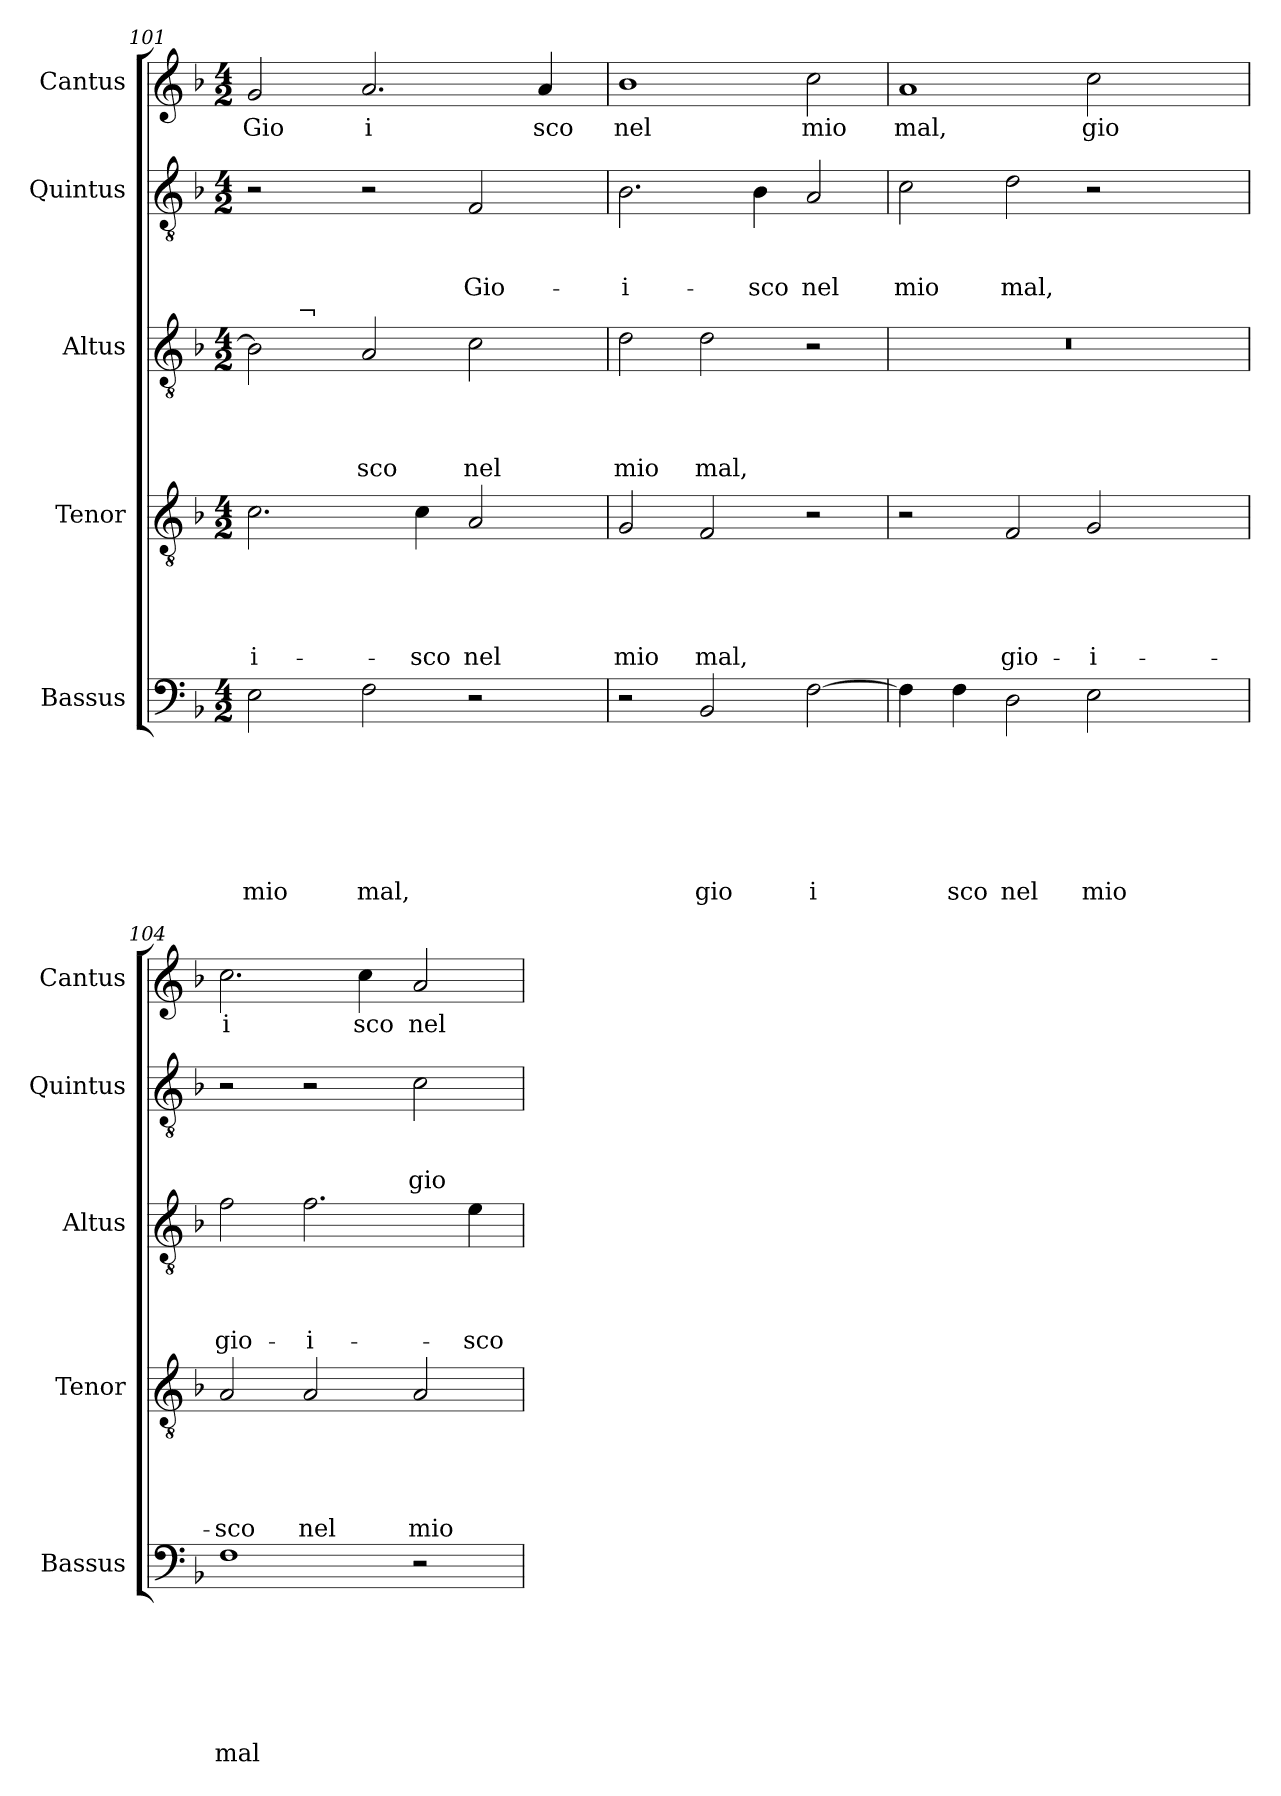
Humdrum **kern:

**kern	**text	**text	**text	**text	**text	**text	**text	**kern	**text	**text	**text	**text	**text	**kern	**text	**text	**text	**text	**kern	**text	**text	**text	**kern	**text
*part5	*part5	*part5	*part5	*part5	*part5	*part5	*part5	*part4	*part4	*part4	*part4	*part4	*part4	*part3	*part3	*part3	*part3	*part3	*part2	*part2	*part2	*part2	*part1	*part1
*staff5	*staff5	*staff5	*staff5	*staff5	*staff5	*staff5	*staff5	*staff4	*staff4	*staff4	*staff4	*staff4	*staff4	*staff3	*staff3	*staff3	*staff3	*staff3	*staff2	*staff2	*staff2	*staff2	*staff1	*staff1
*I"Bassus	*	*	*	*	*	*	*	*I"Tenor	*	*	*	*	*	*I"Altus	*	*	*	*	*I"Quintus	*	*	*	*I"Cantus	*
*I'Bassus	*	*	*	*	*	*	*	*I'Tenor	*	*	*	*	*	*I'Altus	*	*	*	*	*I'Quintus	*	*	*	*I'Cantus	*
*clefF4	*	*	*	*	*	*	*	*clefGv2	*	*	*	*	*	*clefGv2	*	*	*	*	*clefGv2	*	*	*	*clefG2	*
*k[b-]	*	*	*	*	*	*	*	*k[b-]	*	*	*	*	*	*k[b-]	*	*	*	*	*k[b-]	*	*	*	*k[b-]	*
*F:	*	*	*	*	*	*	*	*F:	*	*	*	*	*	*F:	*	*	*	*	*F:	*	*	*	*F:	*
*M4/2	*	*	*	*	*	*	*	*M4/2	*	*	*	*	*	*M4/2	*	*	*	*	*M4/2	*	*	*	*M4/2	*
=101	=101	=101	=101	=101	=101	=101	=101	=101	=101	=101	=101	=101	=101	=101	=101	=101	=101	=101	=101	=101	=101	=101	=101	=101
!	!	!	!	!	!	!	!LO:LY:b	!	!	!	!	!	!LO:LY:b	!	!	!	!	!	!	!	!	!	!	!LO:LY:b
*	*	*	*	*	*	*	*	*	*	*	*	*	*	*^	*	*	*	*	*	*	*	*	*	*
2E\	.	.	.	.	.	.	mio	2.c\	.	.	.	.	-i-	2B-\]	8ryy	.	.	.	.	2r	.	.	.	2g/	Gio
.	.	.	.	.	.	.	.	.	.	.	.	.	.	.	32ryy	.	.	.	.	.	.	.	.	.	.
!	!	!	!	!	!	!	!	!	!	!	!	!	!	!	!LO:TX:a:t=¬	!	!	!	!	!	!	!	!	!	!
.	.	.	.	.	.	.	.	.	.	.	.	.	.	.	1ryy	.	.	.	.	.	.	.	.	.	.
!	!	!	!	!	!	!	!LO:LY:b	!	!	!	!	!	!	!	!	!	!	!	!LO:LY:b	!	!	!	!	!	!LO:LY:b
2F\	.	.	.	.	.	.	mal,	.	.	.	.	.	.	2A/	.	.	.	.	-sco	2r	.	.	.	2.a/	i
!	!	!	!	!	!	!	!	!	!	!	!	!	!LO:LY:b	!	!	!	!	!	!	!	!	!	!	!	!
.	.	.	.	.	.	.	.	4c\	.	.	.	.	-sco	.	.	.	.	.	.	.	.	.	.	.	.
!	!	!	!	!	!	!	!	!	!	!	!	!	!LO:LY:b	!	!	!	!	!	!LO:LY:b	!	!	!	!LO:LY:b	!	!
2r	.	.	.	.	.	.	.	2A/	.	.	.	.	nel	2c\	.	.	.	.	nel	2F/	.	.	Gio-	.	.
.	.	.	.	.	.	.	.	.	.	.	.	.	.	.	4ryy	.	.	.	.	.	.	.	.	.	.
!	!	!	!	!	!	!	!	!	!	!	!	!	!	!	!	!	!	!	!	!	!	!	!	!	!LO:LY:b
.	.	.	.	.	.	.	.	.	.	.	.	.	.	.	.	.	.	.	.	.	.	.	.	4a/	sco
.	.	.	.	.	.	.	.	.	.	.	.	.	.	.	16.ryy	.	.	.	.	.	.	.	.	.	.
=102	=102	=102	=102	=102	=102	=102	=102	=102	=102	=102	=102	=102	=102	=102	=102	=102	=102	=102	=102	=102	=102	=102	=102	=102	=102
!	!	!	!	!	!	!	!	!	!	!	!	!	!LO:LY:b	!	!	!	!	!	!LO:LY:b	!	!	!	!LO:LY:b	!	!LO:LY:b
*	*	*	*	*	*	*	*	*	*	*	*	*	*	*v	*v	*	*	*	*	*	*	*	*	*	*
2r	.	.	.	.	.	.	.	2G/	.	.	.	.	mio	2d\	.	.	.	mio	2.B-\	.	.	-i-	1b-	nel
!	!	!	!	!	!	!	!LO:LY:b	!	!	!	!	!	!LO:LY:b	!	!	!	!	!LO:LY:b	!	!	!	!	!	!
2BB-/	.	.	.	.	.	.	gio	2F/	.	.	.	.	mal,	2d\	.	.	.	mal,	.	.	.	.	.	.
!	!	!	!	!	!	!	!	!	!	!	!	!	!	!	!	!	!	!	!	!	!	!LO:LY:b	!	!
.	.	.	.	.	.	.	.	.	.	.	.	.	.	.	.	.	.	.	4B-\	.	.	-sco	.	.
!	!	!	!	!	!	!	!LO:LY:b:rj	!	!	!	!	!	!	!	!	!	!	!	!	!	!	!LO:LY:b	!	!LO:LY:b
[>2F\	.	.	.	.	.	.	i	2r	.	.	.	.	.	2r	.	.	.	.	2A/	.	.	nel	2cc\	mio
=103	=103	=103	=103	=103	=103	=103	=103	=103	=103	=103	=103	=103	=103	=103	=103	=103	=103	=103	=103	=103	=103	=103	=103	=103
!	!	!	!	!	!	!	!	!	!	!	!	!	!	!LO:N:vis=1	!	!	!	!	!	!	!	!LO:LY:b	!	!LO:LY:b
4F\]	.	.	.	.	.	.	.	2r	.	.	.	.	.	0r	.	.	.	.	2c\	.	.	mio	1a	mal,
!	!	!	!	!	!	!	!LO:LY:b	!	!	!	!	!	!	!	!	!	!	!	!	!	!	!	!	!
4F\	.	.	.	.	.	.	sco	.	.	.	.	.	.	.	.	.	.	.	.	.	.	.	.	.
!	!	!	!	!	!	!	!LO:LY:b	!	!	!	!	!	!LO:LY:b	!	!	!	!	!	!	!	!	!LO:LY:b	!	!
2D\	.	.	.	.	.	.	nel	2F/	.	.	.	.	gio-	.	.	.	.	.	2d\	.	.	mal,	.	.
!	!	!	!	!	!	!	!LO:LY:b	!	!	!	!	!	!LO:LY:b	!	!	!	!	!	!	!	!	!	!	!LO:LY:b
2E\	.	.	.	.	.	.	mio	2G/	.	.	.	.	-i-	.	.	.	.	.	2r	.	.	.	2cc\	gio
2ryy	.	.	.	.	.	.	.	2ryy	.	.	.	.	.	.	.	.	.	.	2ryy	.	.	.	2ryy	.
=104	=104	=104	=104	=104	=104	=104	=104	=104	=104	=104	=104	=104	=104	=104	=104	=104	=104	=104	=104	=104	=104	=104	=104	=104
!	!	!	!	!	!	!	!LO:LY:b	!	!	!	!	!	!LO:LY:b	!	!	!	!	!LO:LY:b	!	!	!	!	!	!LO:LY:b
1F	.	.	.	.	.	.	mal	2A/	.	.	.	.	-sco	2f\	.	.	.	gio-	2r	.	.	.	2.cc\	i
!	!	!	!	!	!	!	!	!	!	!	!	!	!LO:LY:b	!	!	!	!	!LO:LY:b	!	!	!	!	!	!
.	.	.	.	.	.	.	.	2A/	.	.	.	.	nel	2.f\	.	.	.	-i-	2r	.	.	.	.	.
!	!	!	!	!	!	!	!	!	!	!	!	!	!	!	!	!	!	!	!	!	!	!	!	!LO:LY:b
.	.	.	.	.	.	.	.	.	.	.	.	.	.	.	.	.	.	.	.	.	.	.	4cc\	sco
!	!	!	!	!	!	!	!	!	!	!	!	!	!LO:LY:b	!	!	!	!	!	!	!	!	!LO:LY:b	!	!LO:LY:b
2r	.	.	.	.	.	.	.	2A/	.	.	.	.	mio	.	.	.	.	.	2c\	.	.	gio-	2a/	nel
!	!	!	!	!	!	!	!	!	!	!	!	!	!	!	!	!	!	!LO:LY:b	!	!	!	!	!	!
.	.	.	.	.	.	.	.	.	.	.	.	.	.	4e\	.	.	.	-sco	.	.	.	.	.	.
=	=	=	=	=	=	=	=	=	=	=	=	=	=	=	=	=	=	=	=	=	=	=	=	=
*-	*-	*-	*-	*-	*-	*-	*-	*-	*-	*-	*-	*-	*-	*-	*-	*-	*-	*-	*-	*-	*-	*-	*-	*-
